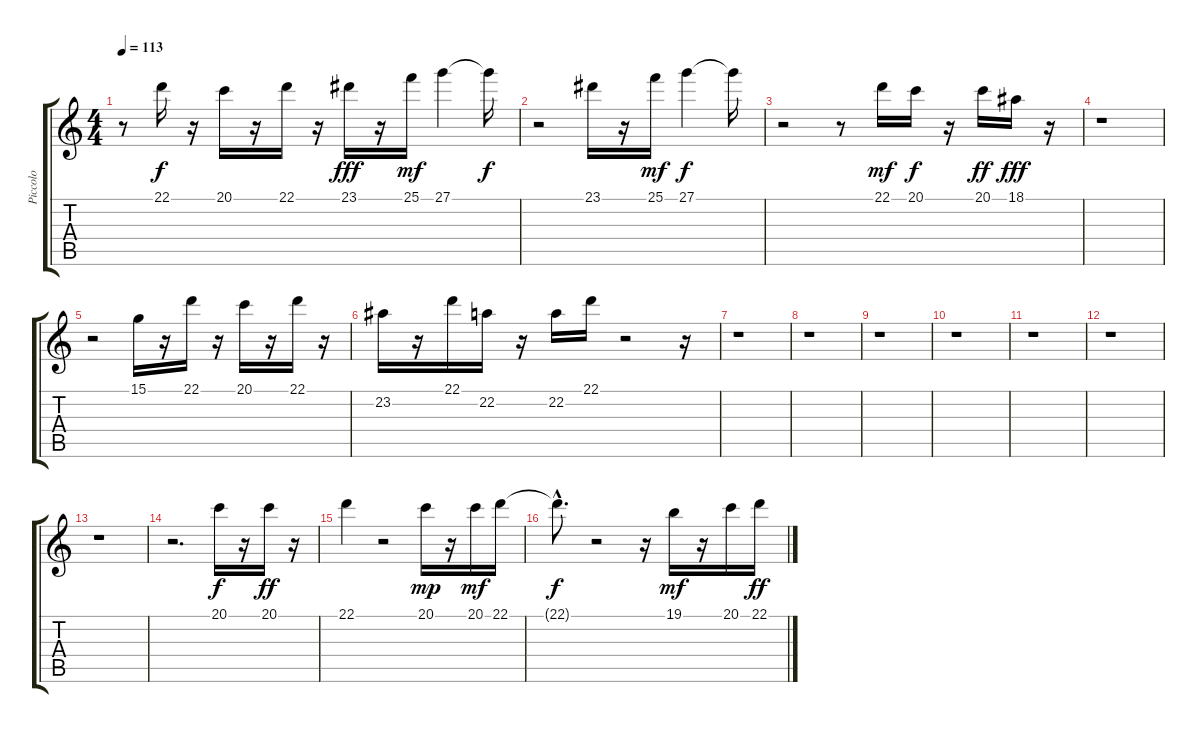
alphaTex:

\track ("Piccolo" "Piccolo") {instrument harmonica}
\staff {score tabs}
\tuning (E4 B3 G3 D3 A2 E2) {hide}
\ts (4 4)
\tempo 113
\clef g2
\ks c
r.8{dy ff} 22.1.16{dy f} r.16 20.1.16 r.16 22.1.16 r.16 23.1.16{dy fff} r.16 25.1.16{dy mf} 27.1.4 27.1{t}.16{dy f} |
r.2 23.1.16 r.16 25.1.16{dy mf} 27.1.4{dy f} 27.1{t}.16 |
r.2 r.8 22.1.16{dy mf} 20.1.16{dy f} r.16 20.1.16{dy ff} 18.1.16{dy fff} r.16 |
r.1 |
r.2 15.1.16 r.16 22.1.16 r.16 20.1.16 r.16 22.1.16 r.16 |
23.2.16 r.16 22.1.16 22.2.16 r.16 22.2.16 22.1.16 r.2 r.16 |
r.1 |
r.1 |
r.1 |
r.1 |
r.1 |
r.1 |
r.1 |
r.2{d} 20.1.16{dy f} r.16 20.1.16{dy ff} r.16 |
22.1.4 r.2 20.1.16{dy mp} r.16 20.1.16{dy mf} 22.1.16 |
22.1{hac t}.8{d dy f} r.2 r.16 19.1.16{dy mf} r.16 20.1.16 22.1.16{dy ff}
